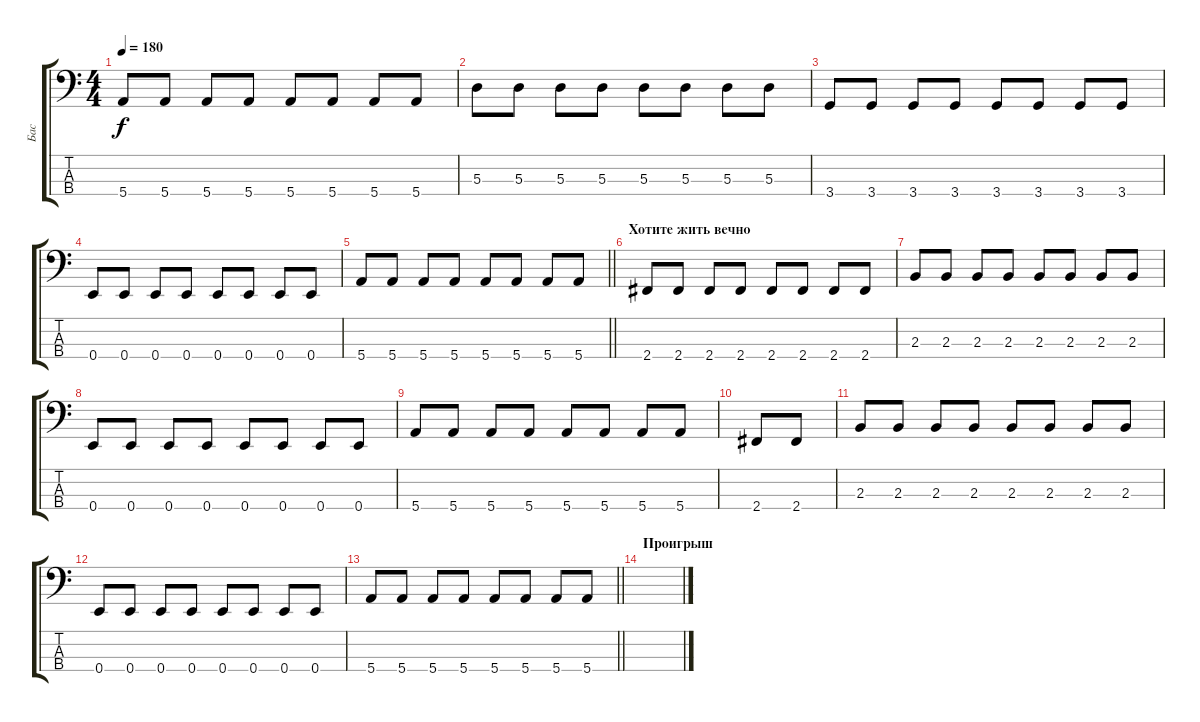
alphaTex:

\track ("Бас" "Бас") {instrument electricbassfinger}
\staff {score tabs}
\tuning (G2 D2 A1 E1) {hide}
\ts (4 4)
\tempo 180
\clef f4
\ks c
5.4.8{dy f} 5.4.8 5.4.8 5.4.8 5.4.8 5.4.8 5.4.8 5.4.8 |
5.3.8 5.3.8 5.3.8 5.3.8 5.3.8 5.3.8 5.3.8 5.3.8 |
3.4.8 3.4.8 3.4.8 3.4.8 3.4.8 3.4.8 3.4.8 3.4.8 |
0.4.8 0.4.8 0.4.8 0.4.8 0.4.8 0.4.8 0.4.8 0.4.8 |
\barLineRight lightlight
5.4.8 5.4.8 5.4.8 5.4.8 5.4.8 5.4.8 5.4.8 5.4.8 |
\section ("" "Хотите жить вечно")
2.4.8 2.4.8 2.4.8 2.4.8 2.4.8 2.4.8 2.4.8 2.4.8 |
2.3.8 2.3.8 2.3.8 2.3.8 2.3.8 2.3.8 2.3.8 2.3.8 |
0.4.8 0.4.8 0.4.8 0.4.8 0.4.8 0.4.8 0.4.8 0.4.8 |
5.4.8 5.4.8 5.4.8 5.4.8 5.4.8 5.4.8 5.4.8 5.4.8 |
2.4.8 2.4.8 |
2.3.8 2.3.8 2.3.8 2.3.8 2.3.8 2.3.8 2.3.8 2.3.8 |
0.4.8 0.4.8 0.4.8 0.4.8 0.4.8 0.4.8 0.4.8 0.4.8 |
\barLineRight lightlight
5.4.8 5.4.8 5.4.8 5.4.8 5.4.8 5.4.8 5.4.8 5.4.8 |
\section ("" "Проигрыш")
